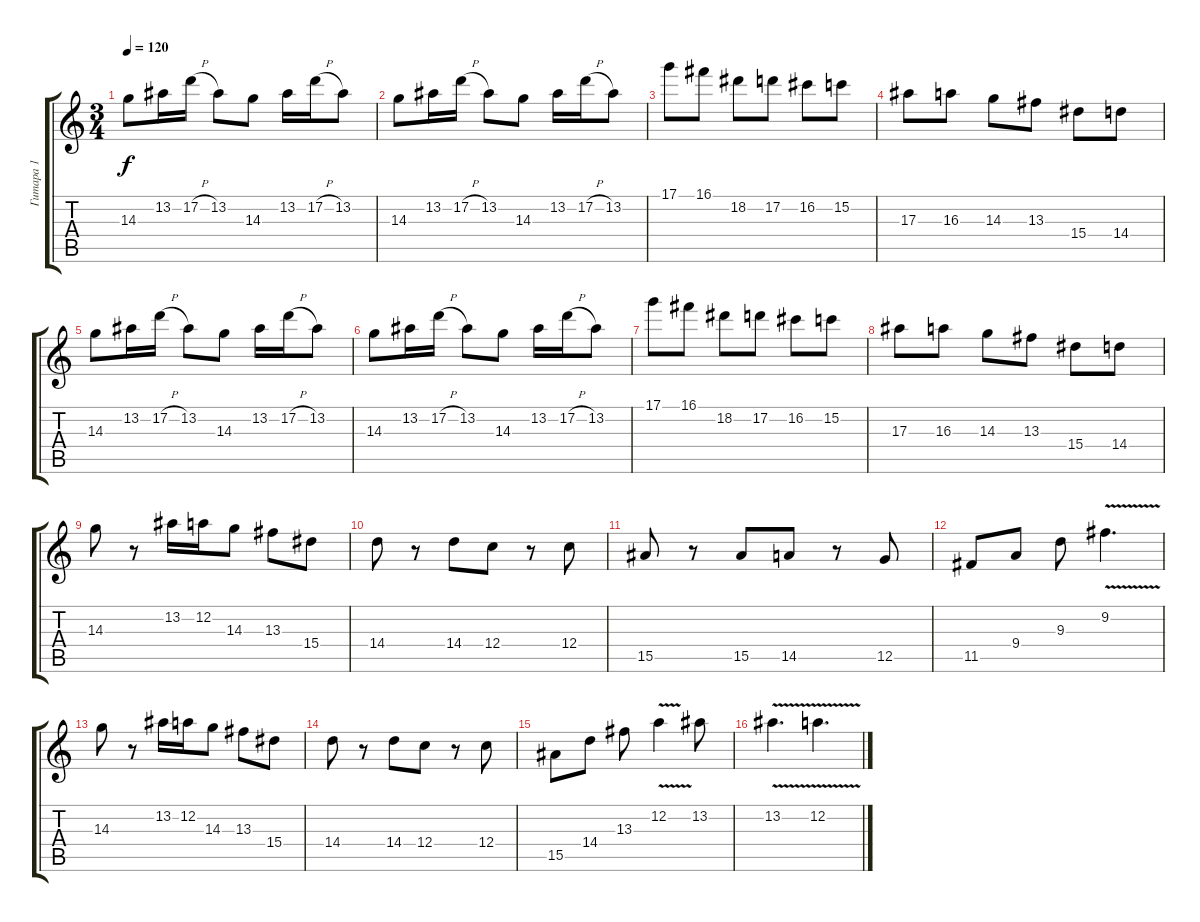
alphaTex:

\track ("Гитара 1" "Гитара 1") {instrument overdrivenguitar}
\staff {score tabs}
\tuning (D4 A3 F3 C3 G2 D2) {hide}
\ts (3 4)
\tempo 120
\clef g2
\ks c
14.3.8{dy f} 13.2.16 17.2{h}.16 13.2.8 14.3.8 13.2.16 17.2{h}.16 13.2.8 |
14.3.8 13.2.16 17.2{h}.16 13.2.8 14.3.8 13.2.16 17.2{h}.16 13.2.8 |
17.1.8 16.1.8 18.2.8 17.2.8 16.2.8 15.2.8 |
17.3.8 16.3.8 14.3.8 13.3.8 15.4.8 14.4.8 |
14.3.8 13.2.16 17.2{h}.16 13.2.8 14.3.8 13.2.16 17.2{h}.16 13.2.8 |
14.3.8 13.2.16 17.2{h}.16 13.2.8 14.3.8 13.2.16 17.2{h}.16 13.2.8 |
17.1.8 16.1.8 18.2.8 17.2.8 16.2.8 15.2.8 |
17.3.8 16.3.8 14.3.8 13.3.8 15.4.8 14.4.8 |
14.3.8 r.8 13.2.16 12.2.16 14.3.8 13.3.8 15.4.8 |
14.4.8 r.8 14.4.8 12.4.8 r.8 12.4.8 |
15.5.8 r.8 15.5.8 14.5.8 r.8 12.5.8 |
11.5.8 9.4.8 9.3.8 9.2{v}.4{d} |
14.3.8 r.8 13.2.16 12.2.16 14.3.8 13.3.8 15.4.8 |
14.4.8 r.8 14.4.8 12.4.8 r.8 12.4.8 |
15.5.8 14.4.8 13.3.8 12.2{v}.4 13.2.8 |
13.2{v}.4{d} 12.2{v}.4{d}
